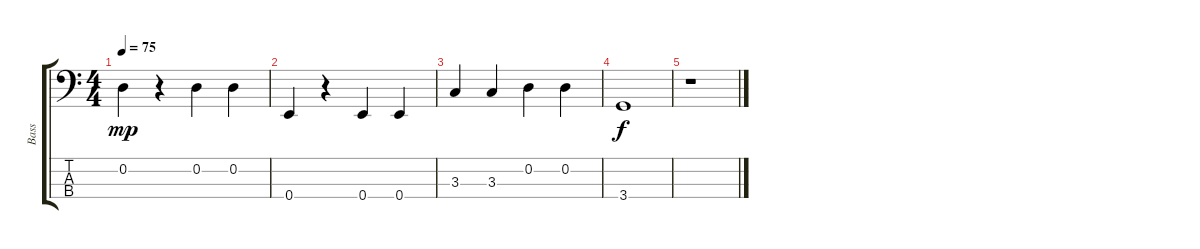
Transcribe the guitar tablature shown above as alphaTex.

\track ("Bass" "Bass") {instrument electricbassfinger}
\staff {score tabs}
\tuning (G2 D2 A1 E1) {hide}
\ts (4 4)
\tempo 75
\clef f4
\ks c
0.2.4{dy mp} r.4 0.2.4 0.2.4 |
0.4.4 r.4 0.4.4 0.4.4 |
3.3.4 3.3.4 0.2.4 0.2.4 |
3.4.1{dy f} |
r.1
